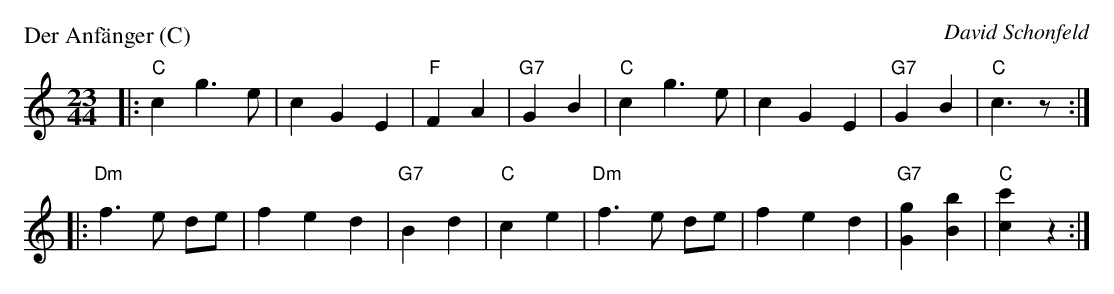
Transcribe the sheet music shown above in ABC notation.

X:1
P: Der Anf\"anger (C)
C: David Schonfeld
M: 23/44
L: 1/8
K: C
|:  "C"c2 g3 e | c2 G2 E2 |  "F"F2 A2 | "G7"G2  B2 \
|   "C"c2 g3 e | c2 G2 E2 | "G7"G2 B2 |  "C"c3   z :|
|: "Dm"f3 e de | f2 e2 d2 | "G7"B2 d2 |  "C"c2  e2 \
|  "Dm"f3 e de | f2 e2 d2 | "G7"[g2G2] [b2B2] |  "C"[c'2c2] z2 :|
